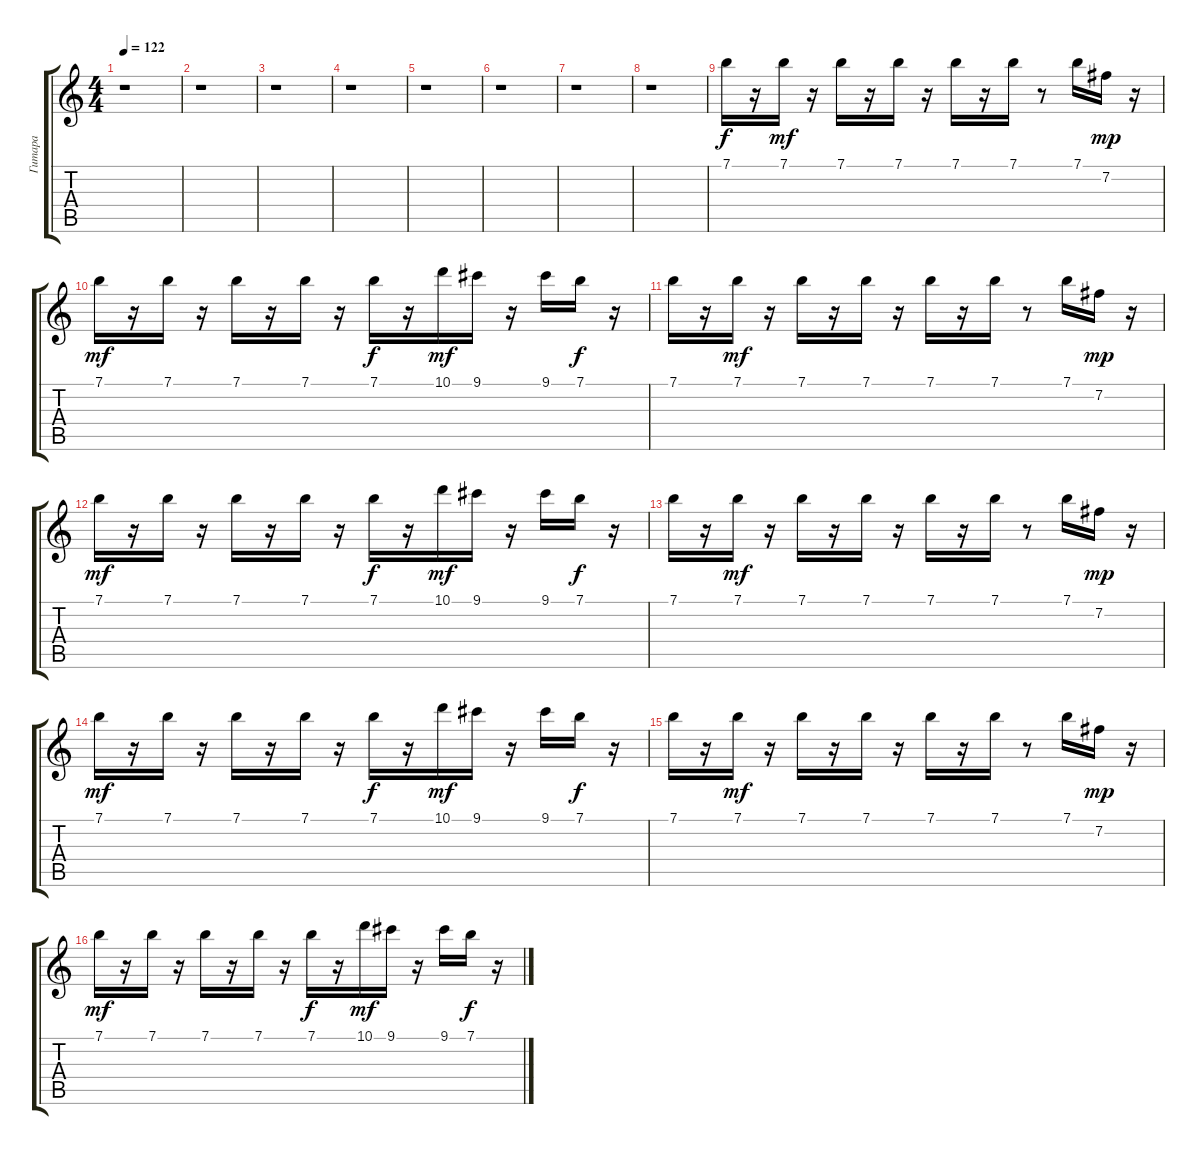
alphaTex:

\track ("Гитара" "Гитара") {instrument electricguitarclean}
\staff {score tabs}
\tuning (E4 B3 G3 D3 A2 E2) {hide}
\ts (4 4)
\tempo 122
\clef g2
\ks c
r.1{dy f} |
r.1 |
r.1 |
r.1 |
r.1 |
r.1 |
r.1 |
r.1 |
7.1.16 r.16 7.1.16{dy mf} r.16 7.1.16 r.16 7.1.16 r.16 7.1.16 r.16 7.1.16 r.8 7.1.16 7.2.16{dy mp} r.16 |
7.1.16{dy mf} r.16 7.1.16 r.16 7.1.16 r.16 7.1.16 r.16 7.1.16{dy f} r.16 10.1.16{dy mf} 9.1.16 r.16 9.1.16 7.1.16{dy f} r.16 |
7.1.16 r.16 7.1.16{dy mf} r.16 7.1.16 r.16 7.1.16 r.16 7.1.16 r.16 7.1.16 r.8 7.1.16 7.2.16{dy mp} r.16 |
7.1.16{dy mf} r.16 7.1.16 r.16 7.1.16 r.16 7.1.16 r.16 7.1.16{dy f} r.16 10.1.16{dy mf} 9.1.16 r.16 9.1.16 7.1.16{dy f} r.16 |
7.1.16 r.16 7.1.16{dy mf} r.16 7.1.16 r.16 7.1.16 r.16 7.1.16 r.16 7.1.16 r.8 7.1.16 7.2.16{dy mp} r.16 |
7.1.16{dy mf} r.16 7.1.16 r.16 7.1.16 r.16 7.1.16 r.16 7.1.16{dy f} r.16 10.1.16{dy mf} 9.1.16 r.16 9.1.16 7.1.16{dy f} r.16 |
7.1.16 r.16 7.1.16{dy mf} r.16 7.1.16 r.16 7.1.16 r.16 7.1.16 r.16 7.1.16 r.8 7.1.16 7.2.16{dy mp} r.16 |
7.1.16{dy mf} r.16 7.1.16 r.16 7.1.16 r.16 7.1.16 r.16 7.1.16{dy f} r.16 10.1.16{dy mf} 9.1.16 r.16 9.1.16 7.1.16{dy f} r.16
